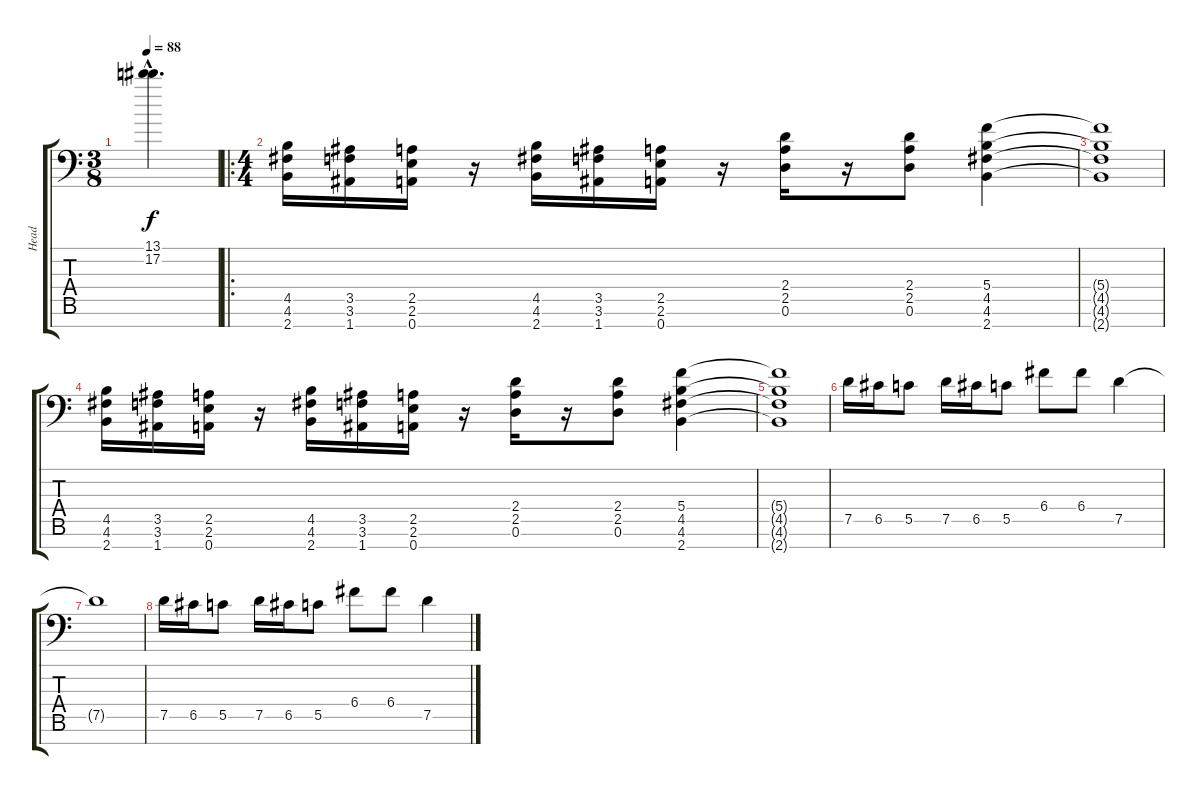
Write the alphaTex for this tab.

\track ("Head" "Head") {instrument distortionguitar}
\staff {score tabs}
\tuning (D4 A3 F3 C3 G2 D2 A1) {hide}
\ts (3 8)
\tempo 88
\clef f4
\ks c
(13.1{hac t} 17.2{hac t}).4{d dy f} |
\ro
\ts (4 4)
(4.5 4.6 2.7).16 (3.5 3.6 1.7).16 (2.5 2.6 0.7).16 r.16 (4.5 4.6 2.7).16 (3.5 3.6 1.7).16 (2.5 2.6 0.7).16 r.16 (2.4 2.5 0.6).16 r.16 (2.4 2.5 0.6).8 (5.4 4.5 4.6 2.7).4 |
(5.4{t} 4.5{t} 4.6{t} 2.7{t}).1 |
(4.5 4.6 2.7).16 (3.5 3.6 1.7).16 (2.5 2.6 0.7).16 r.16 (4.5 4.6 2.7).16 (3.5 3.6 1.7).16 (2.5 2.6 0.7).16 r.16 (2.4 2.5 0.6).16 r.16 (2.4 2.5 0.6).8 (5.4 4.5 4.6 2.7).4 |
(5.4{t} 4.5{t} 4.6{t} 2.7{t}).1 |
7.5.16{volume 15} 6.5.16 5.5.8 7.5.16 6.5.16 5.5.8 6.4.8 6.4.8 7.5.4 |
7.5{t}.1 |
7.5.16 6.5.16 5.5.8 7.5.16 6.5.16 5.5.8 6.4.8 6.4.8 7.5.4
